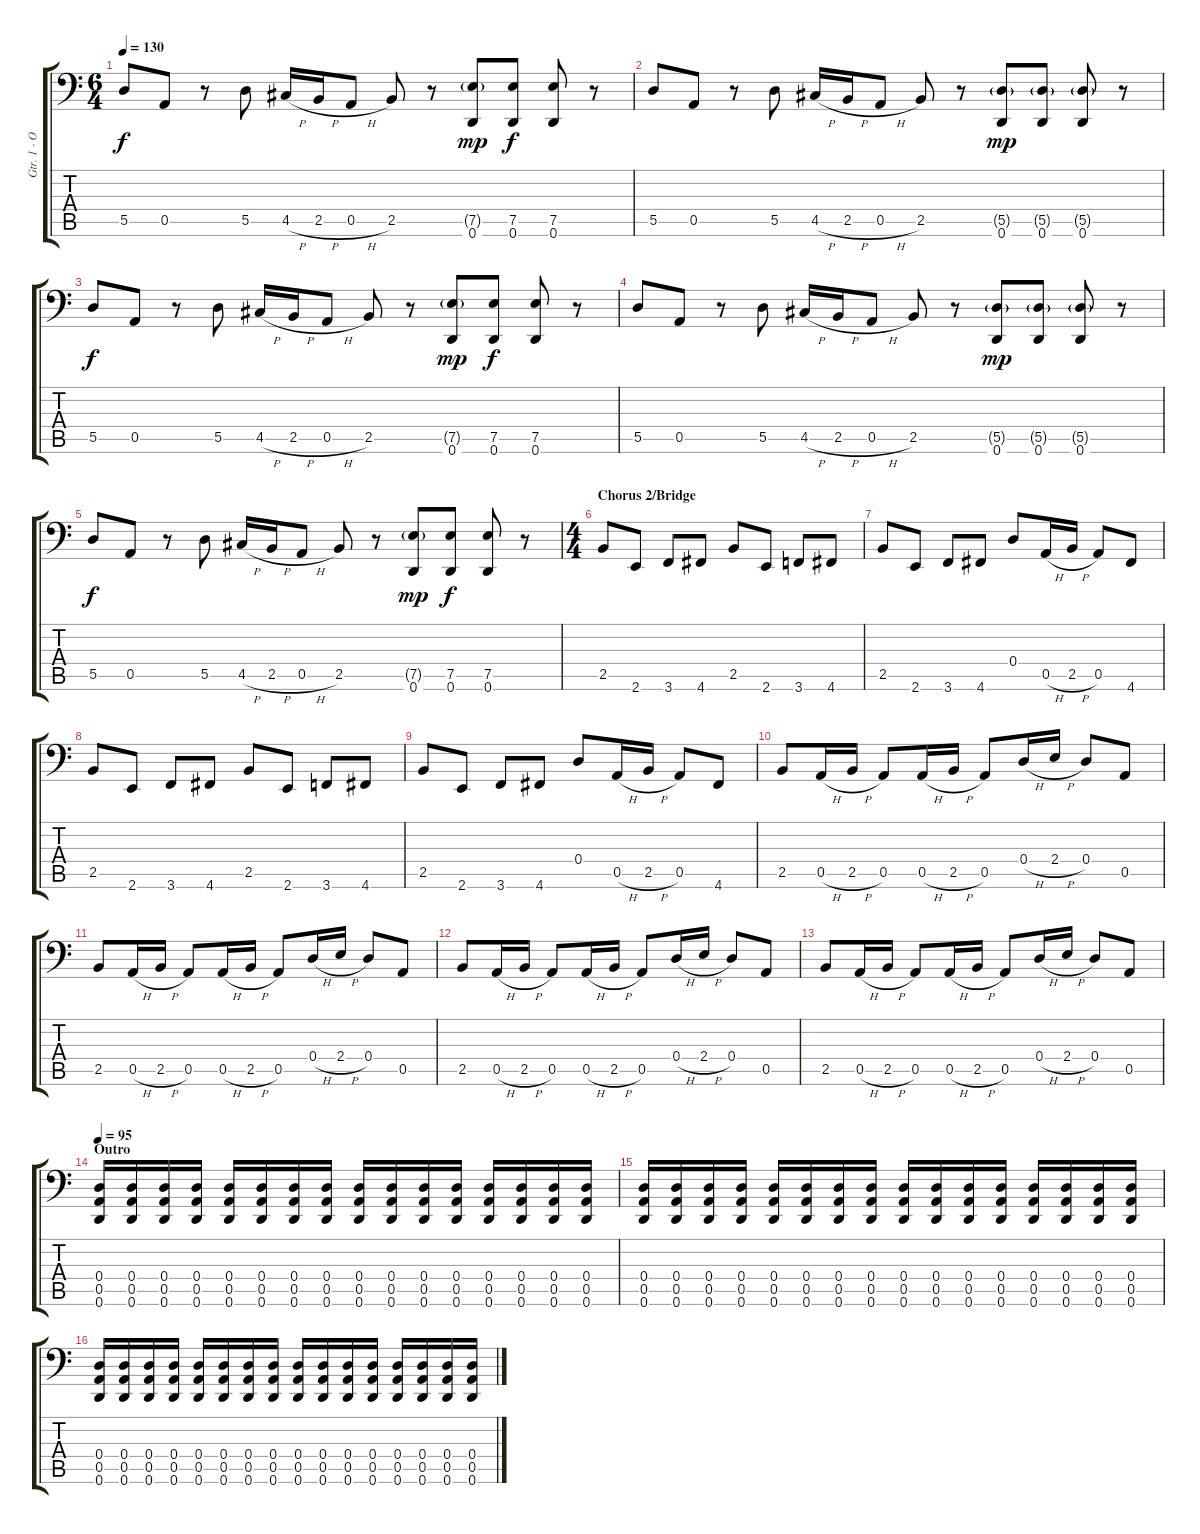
\track ("Gtr. 1 - Overdub" "Gtr. 1 - O") {instrument overdrivenguitar}
\staff {score tabs}
\tuning (E3 B2 G2 D2 A1 D1) {hide}
\ts (6 4)
\tempo 130
\clef f4
\ks c
5.5.8{dy f} 0.5.8 r.8 5.5.8 4.5{h}.16 2.5{h}.16 0.5{h}.8 2.5.8 r.8 (7.5{g} 0.6).8{dy mp} (7.5 0.6).8{dy f} (7.5 0.6).8 r.8 |
5.5.8 0.5.8 r.8 5.5.8 4.5{h}.16 2.5{h}.16 0.5{h}.8 2.5.8 r.8 (5.5{g} 0.6).8{dy mp} (5.5{g} 0.6).8 (5.5{g} 0.6).8 r.8 |
5.5.8{dy f} 0.5.8 r.8 5.5.8 4.5{h}.16 2.5{h}.16 0.5{h}.8 2.5.8 r.8 (7.5{g} 0.6).8{dy mp} (7.5 0.6).8{dy f} (7.5 0.6).8 r.8 |
5.5.8 0.5.8 r.8 5.5.8 4.5{h}.16 2.5{h}.16 0.5{h}.8 2.5.8 r.8 (5.5{g} 0.6).8{dy mp} (5.5{g} 0.6).8 (5.5{g} 0.6).8 r.8 |
5.5.8{dy f} 0.5.8 r.8 5.5.8 4.5{h}.16 2.5{h}.16 0.5{h}.8 2.5.8 r.8 (7.5{g} 0.6).8{dy mp} (7.5 0.6).8{dy f} (7.5 0.6).8 r.8 |
\ts (4 4)
\section ("" "Chorus 2/Bridge")
2.5.8 2.6.8 3.6.8 4.6.8 2.5.8 2.6.8 3.6.8 4.6.8 |
2.5.8 2.6.8 3.6.8 4.6.8 0.4.8 0.5{h}.16 2.5{h}.16 0.5.8 4.6.8 |
2.5.8 2.6.8 3.6.8 4.6.8 2.5.8 2.6.8 3.6.8 4.6.8 |
2.5.8 2.6.8 3.6.8 4.6.8 0.4.8 0.5{h}.16 2.5{h}.16 0.5.8 4.6.8 |
2.5.8 0.5{h}.16 2.5{h}.16 0.5.8 0.5{h}.16 2.5{h}.16 0.5.8 0.4{h}.16 2.4{h}.16 0.4.8 0.5.8 |
2.5.8 0.5{h}.16 2.5{h}.16 0.5.8 0.5{h}.16 2.5{h}.16 0.5.8 0.4{h}.16 2.4{h}.16 0.4.8 0.5.8 |
2.5.8 0.5{h}.16 2.5{h}.16 0.5.8 0.5{h}.16 2.5{h}.16 0.5.8 0.4{h}.16 2.4{h}.16 0.4.8 0.5.8 |
2.5.8 0.5{h}.16 2.5{h}.16 0.5.8 0.5{h}.16 2.5{h}.16 0.5.8 0.4{h}.16 2.4{h}.16 0.4.8 0.5.8 |
\section ("" "Outro")
\tempo 95
(0.4 0.5 0.6).16{instrument electricguitarmuted} (0.4 0.5 0.6).16 (0.4 0.5 0.6).16 (0.4 0.5 0.6).16 (0.4 0.5 0.6).16 (0.4 0.5 0.6).16 (0.4 0.5 0.6).16 (0.4 0.5 0.6).16 (0.4 0.5 0.6).16 (0.4 0.5 0.6).16 (0.4 0.5 0.6).16 (0.4 0.5 0.6).16 (0.4 0.5 0.6).16 (0.4 0.5 0.6).16 (0.4 0.5 0.6).16 (0.4 0.5 0.6).16 |
(0.4 0.5 0.6).16 (0.4 0.5 0.6).16 (0.4 0.5 0.6).16 (0.4 0.5 0.6).16 (0.4 0.5 0.6).16 (0.4 0.5 0.6).16 (0.4 0.5 0.6).16 (0.4 0.5 0.6).16 (0.4 0.5 0.6).16 (0.4 0.5 0.6).16 (0.4 0.5 0.6).16 (0.4 0.5 0.6).16 (0.4 0.5 0.6).16 (0.4 0.5 0.6).16 (0.4 0.5 0.6).16 (0.4 0.5 0.6).16 |
(0.4 0.5 0.6).16 (0.4 0.5 0.6).16 (0.4 0.5 0.6).16 (0.4 0.5 0.6).16 (0.4 0.5 0.6).16 (0.4 0.5 0.6).16 (0.4 0.5 0.6).16 (0.4 0.5 0.6).16 (0.4 0.5 0.6).16 (0.4 0.5 0.6).16 (0.4 0.5 0.6).16 (0.4 0.5 0.6).16 (0.4 0.5 0.6).16 (0.4 0.5 0.6).16 (0.4 0.5 0.6).16 (0.4 0.5 0.6).16
